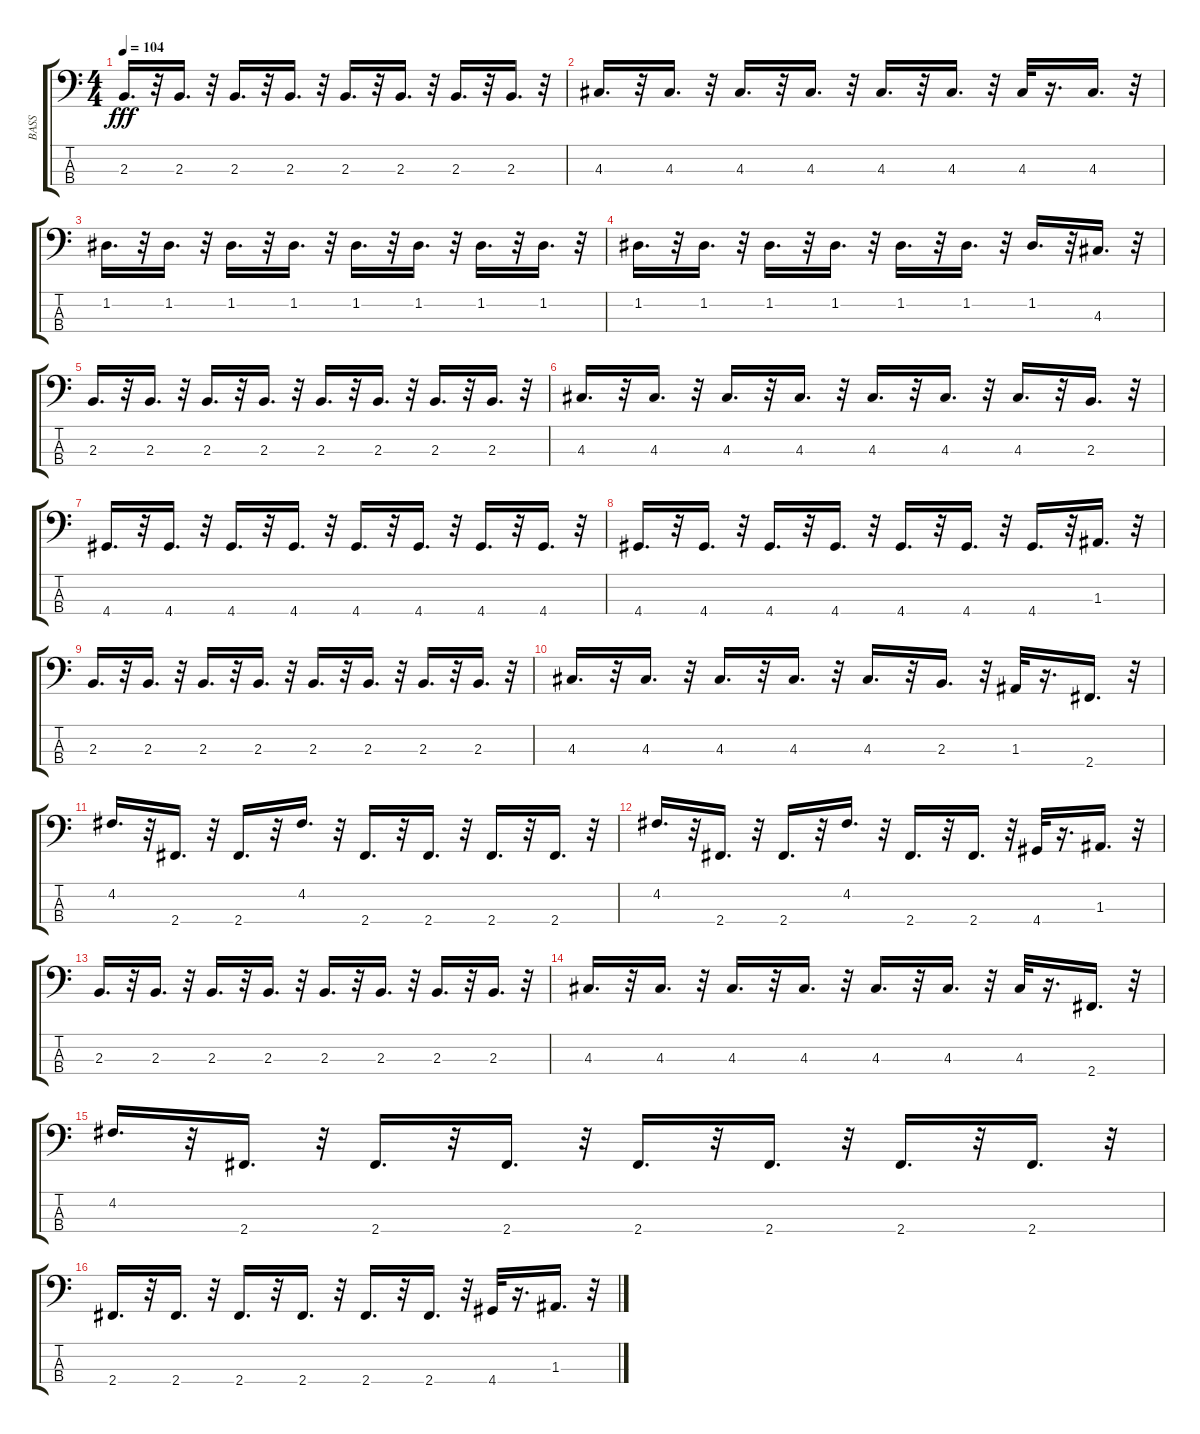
\track ("BASS" "BASS") {instrument electricbasspick}
\staff {score tabs}
\tuning (G2 D2 A1 E1) {hide}
\ts (4 4)
\tempo 104
\clef f4
\ks c
2.3.16{d dy fff} r.32 2.3.16{d} r.32 2.3.16{d} r.32 2.3.16{d} r.32 2.3.16{d} r.32 2.3.16{d} r.32 2.3.16{d} r.32 2.3.16{d} r.32 |
4.3.16{d} r.32 4.3.16{d} r.32 4.3.16{d} r.32 4.3.16{d} r.32 4.3.16{d} r.32 4.3.16{d} r.32 4.3.32 r.16{d} 4.3.16{d} r.32 |
1.2.16{d} r.32 1.2.16{d} r.32 1.2.16{d} r.32 1.2.16{d} r.32 1.2.16{d} r.32 1.2.16{d} r.32 1.2.16{d} r.32 1.2.16{d} r.32 |
1.2.16{d} r.32 1.2.16{d} r.32 1.2.16{d} r.32 1.2.16{d} r.32 1.2.16{d} r.32 1.2.16{d} r.32 1.2.16{d} r.32 4.3.16{d} r.32 |
2.3.16{d} r.32 2.3.16{d} r.32 2.3.16{d} r.32 2.3.16{d} r.32 2.3.16{d} r.32 2.3.16{d} r.32 2.3.16{d} r.32 2.3.16{d} r.32 |
4.3.16{d} r.32 4.3.16{d} r.32 4.3.16{d} r.32 4.3.16{d} r.32 4.3.16{d} r.32 4.3.16{d} r.32 4.3.16{d} r.32 2.3.16{d} r.32 |
4.4.16{d} r.32 4.4.16{d} r.32 4.4.16{d} r.32 4.4.16{d} r.32 4.4.16{d} r.32 4.4.16{d} r.32 4.4.16{d} r.32 4.4.16{d} r.32 |
4.4.16{d} r.32 4.4.16{d} r.32 4.4.16{d} r.32 4.4.16{d} r.32 4.4.16{d} r.32 4.4.16{d} r.32 4.4.16{d} r.32 1.3.16{d} r.32 |
2.3.16{d} r.32 2.3.16{d} r.32 2.3.16{d} r.32 2.3.16{d} r.32 2.3.16{d} r.32 2.3.16{d} r.32 2.3.16{d} r.32 2.3.16{d} r.32 |
4.3.16{d} r.32 4.3.16{d} r.32 4.3.16{d} r.32 4.3.16{d} r.32 4.3.16{d} r.32 2.3.16{d} r.32 1.3.32 r.16{d} 2.4.16{d} r.32 |
4.2.16{d} r.32 2.4.16{d} r.32 2.4.16{d} r.32 4.2.16{d} r.32 2.4.16{d} r.32 2.4.16{d} r.32 2.4.16{d} r.32 2.4.16{d} r.32 |
4.2.16{d} r.32 2.4.16{d} r.32 2.4.16{d} r.32 4.2.16{d} r.32 2.4.16{d} r.32 2.4.16{d} r.32 4.4.32 r.16{d} 1.3.16{d} r.32 |
2.3.16{d} r.32 2.3.16{d} r.32 2.3.16{d} r.32 2.3.16{d} r.32 2.3.16{d} r.32 2.3.16{d} r.32 2.3.16{d} r.32 2.3.16{d} r.32 |
4.3.16{d} r.32 4.3.16{d} r.32 4.3.16{d} r.32 4.3.16{d} r.32 4.3.16{d} r.32 4.3.16{d} r.32 4.3.32 r.16{d} 2.4.16{d} r.32 |
4.2.16{d} r.32 2.4.16{d} r.32 2.4.16{d} r.32 2.4.16{d} r.32 2.4.16{d} r.32 2.4.16{d} r.32 2.4.16{d} r.32 2.4.16{d} r.32 |
2.4.16{d} r.32 2.4.16{d} r.32 2.4.16{d} r.32 2.4.16{d} r.32 2.4.16{d} r.32 2.4.16{d} r.32 4.4.32 r.16{d} 1.3.16{d} r.32
